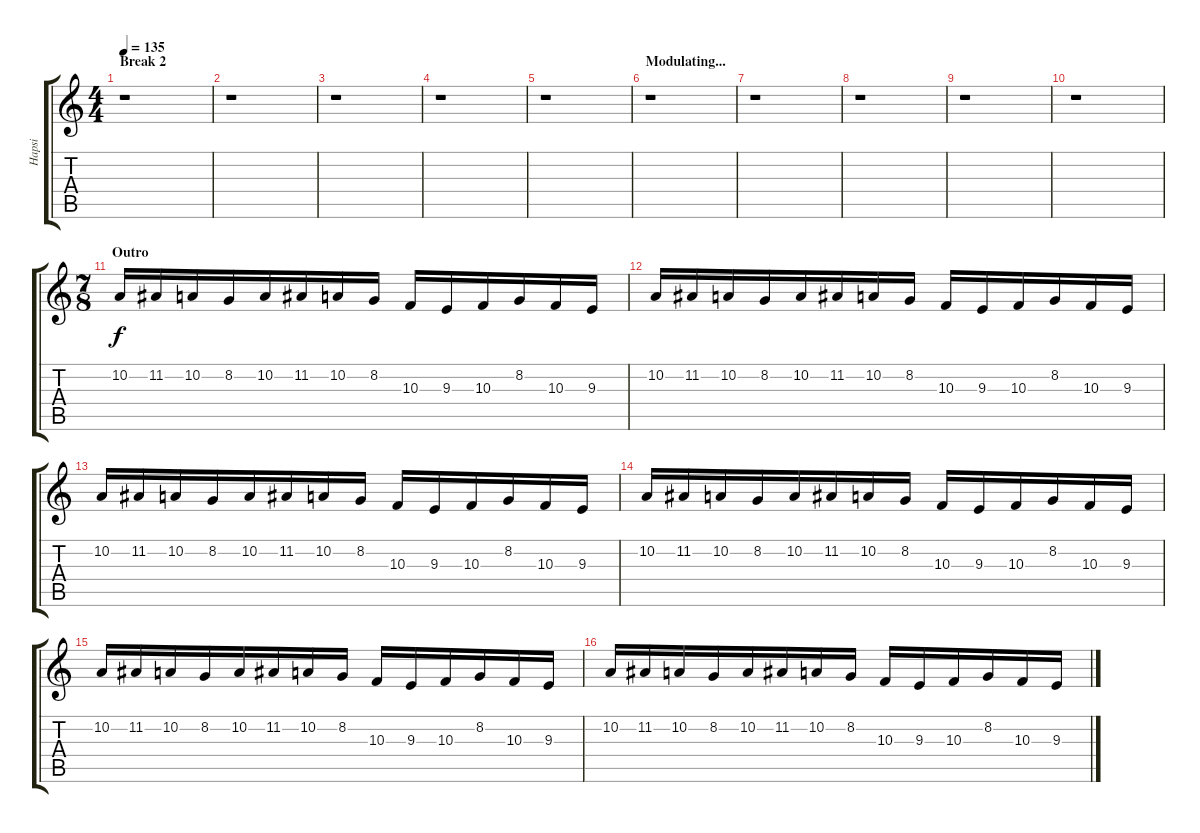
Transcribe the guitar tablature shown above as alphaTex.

\track ("Hapsi" "Hapsi") {instrument harpsichord}
\staff {score tabs}
\tuning (E4 B3 G3 D3 A2 E2) {hide}
\ts (4 4)
\section ("" "Break 2")
\tempo 135
\clef g2
\ks c
r.1{dy f} |
r.1 |
r.1 |
r.1 |
r.1 |
\section ("" "Modulating...")
r.1 |
r.1 |
r.1 |
r.1 |
r.1 |
\ts (7 8)
\section ("" "Outro")
10.2.16{instrument harpsichord} 11.2.16 10.2.16 8.2.16 10.2.16 11.2.16 10.2.16 8.2.16 10.3.16 9.3.16 10.3.16 8.2.16 10.3.16 9.3.16 |
10.2.16 11.2.16 10.2.16 8.2.16 10.2.16 11.2.16 10.2.16 8.2.16 10.3.16 9.3.16 10.3.16 8.2.16 10.3.16 9.3.16 |
10.2.16 11.2.16 10.2.16 8.2.16 10.2.16 11.2.16 10.2.16 8.2.16 10.3.16 9.3.16 10.3.16 8.2.16 10.3.16 9.3.16 |
10.2.16 11.2.16 10.2.16 8.2.16 10.2.16 11.2.16 10.2.16 8.2.16 10.3.16 9.3.16 10.3.16 8.2.16 10.3.16 9.3.16 |
10.2.16 11.2.16 10.2.16 8.2.16 10.2.16 11.2.16 10.2.16 8.2.16 10.3.16 9.3.16 10.3.16 8.2.16 10.3.16 9.3.16 |
10.2.16 11.2.16 10.2.16 8.2.16 10.2.16 11.2.16 10.2.16 8.2.16 10.3.16 9.3.16 10.3.16 8.2.16 10.3.16 9.3.16
